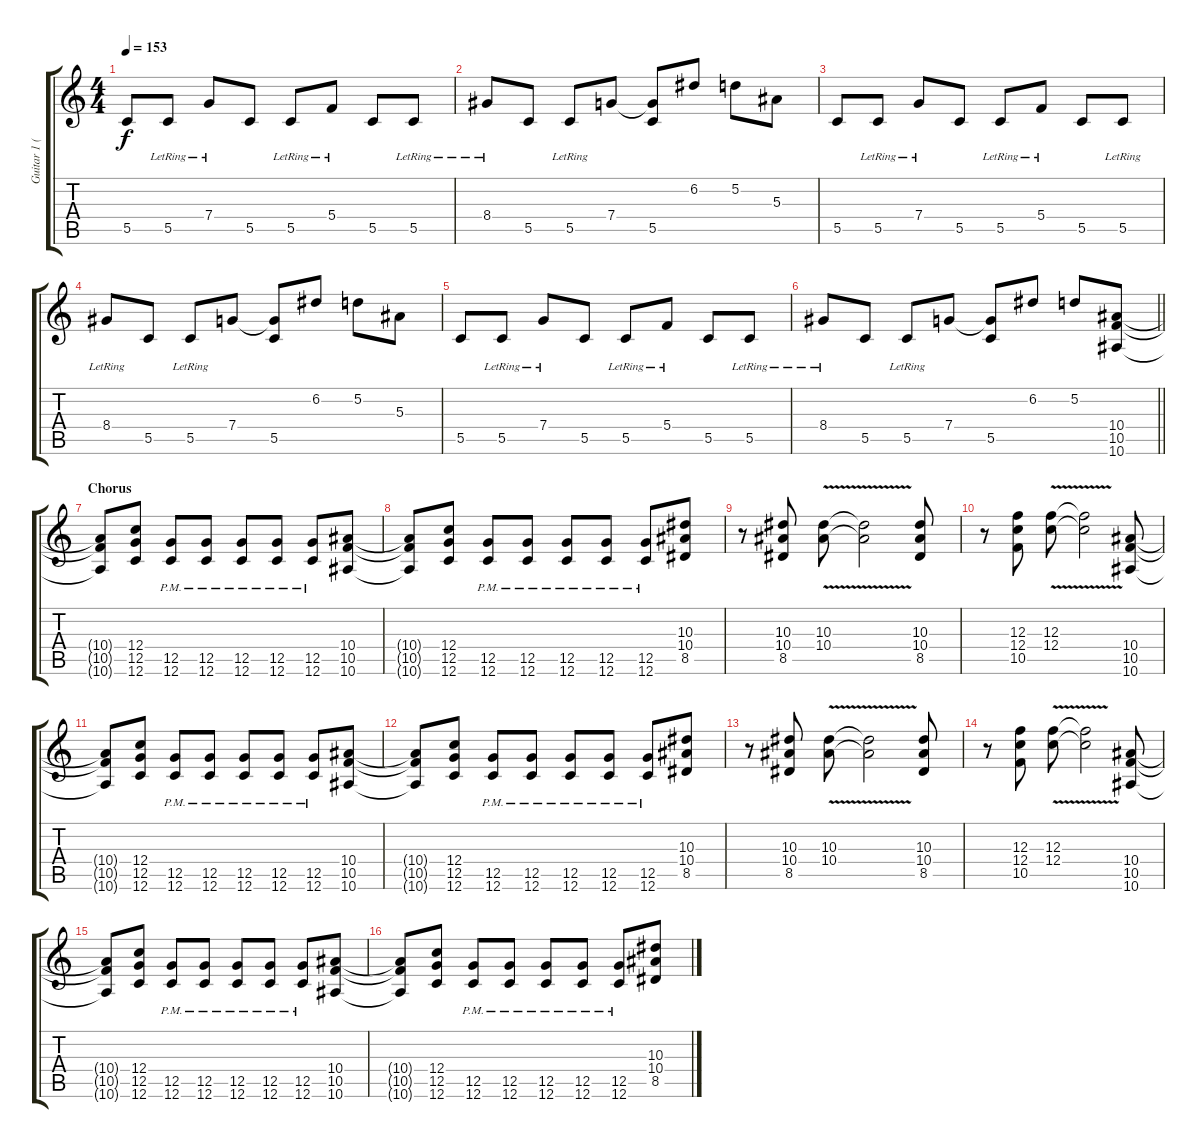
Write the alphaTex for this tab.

\track ("Guitar 1 (Dan Jacobs)" "Guitar 1 (") {instrument distortionguitar}
\staff {score tabs}
\tuning (D4 A3 F3 C3 G2 C2) {hide}
\ts (4 4)
\tempo 153
\clef g2
\ks c
5.5.8{dy f} 5.5{lr}.8 7.4{lr}.8 5.5.8 5.5{lr}.8 5.4{lr}.8 5.5.8 5.5{lr}.8 |
8.4{lr}.8 5.5.8 5.5{lr}.8 7.4.8 (7.4{t} 5.5).8 6.2.8 5.2.8 5.3.8 |
5.5.8 5.5{lr}.8 7.4{lr}.8 5.5.8 5.5{lr}.8 5.4{lr}.8 5.5.8 5.5{lr}.8 |
8.4{lr}.8 5.5.8 5.5{lr}.8 7.4.8 (7.4{t} 5.5).8 6.2.8 5.2.8 5.3.8 |
5.5.8 5.5{lr}.8 7.4{lr}.8 5.5.8 5.5{lr}.8 5.4{lr}.8 5.5.8 5.5{lr}.8 |
\barLineRight lightlight
8.4{lr}.8 5.5.8 5.5{lr}.8 7.4.8 (7.4{t} 5.5).8 6.2.8 5.2.8 (10.4 10.5 10.6).8{instrument distortionguitar} |
\section ("" "Chorus")
(10.4{t} 10.5{t} 10.6{t}).8 (12.4 12.5 12.6).8 (12.5{pm} 12.6{pm}).8 (12.5{pm} 12.6{pm}).8 (12.5{pm} 12.6{pm}).8 (12.5{pm} 12.6{pm}).8 (12.5{pm} 12.6{pm}).8 (10.4 10.5 10.6).8 |
(10.4{t} 10.5{t} 10.6{t}).8 (12.4 12.5 12.6).8 (12.5{pm} 12.6{pm}).8 (12.5{pm} 12.6{pm}).8 (12.5{pm} 12.6{pm}).8 (12.5{pm} 12.6{pm}).8 (12.5{pm} 12.6{pm}).8 (10.3 10.4 8.5).8 |
r.8 (10.3 10.4 8.5).8 (10.3{v} 10.4{v}).8 (10.3{t} 10.4{t}).2 (10.3 10.4 8.5).8 |
r.8 (12.3 12.4 10.5).8 (12.3{v} 12.4{v}).8 (12.3{t} 12.4{t}).2 (10.4 10.5 10.6).8 |
(10.4{t} 10.5{t} 10.6{t}).8 (12.4 12.5 12.6).8 (12.5{pm} 12.6{pm}).8 (12.5{pm} 12.6{pm}).8 (12.5{pm} 12.6{pm}).8 (12.5{pm} 12.6{pm}).8 (12.5{pm} 12.6{pm}).8 (10.4 10.5 10.6).8 |
(10.4{t} 10.5{t} 10.6{t}).8 (12.4 12.5 12.6).8 (12.5{pm} 12.6{pm}).8 (12.5{pm} 12.6{pm}).8 (12.5{pm} 12.6{pm}).8 (12.5{pm} 12.6{pm}).8 (12.5{pm} 12.6{pm}).8 (10.3 10.4 8.5).8 |
r.8 (10.3 10.4 8.5).8 (10.3{v} 10.4{v}).8 (10.3{t} 10.4{t}).2 (10.3 10.4 8.5).8 |
r.8 (12.3 12.4 10.5).8 (12.3{v} 12.4{v}).8 (12.3{t} 12.4{t}).2 (10.4 10.5 10.6).8 |
(10.4{t} 10.5{t} 10.6{t}).8 (12.4 12.5 12.6).8 (12.5{pm} 12.6{pm}).8 (12.5{pm} 12.6{pm}).8 (12.5{pm} 12.6{pm}).8 (12.5{pm} 12.6{pm}).8 (12.5{pm} 12.6{pm}).8 (10.4 10.5 10.6).8 |
(10.4{t} 10.5{t} 10.6{t}).8 (12.4 12.5 12.6).8 (12.5{pm} 12.6{pm}).8 (12.5{pm} 12.6{pm}).8 (12.5{pm} 12.6{pm}).8 (12.5{pm} 12.6{pm}).8 (12.5{pm} 12.6{pm}).8 (10.3 10.4 8.5).8
